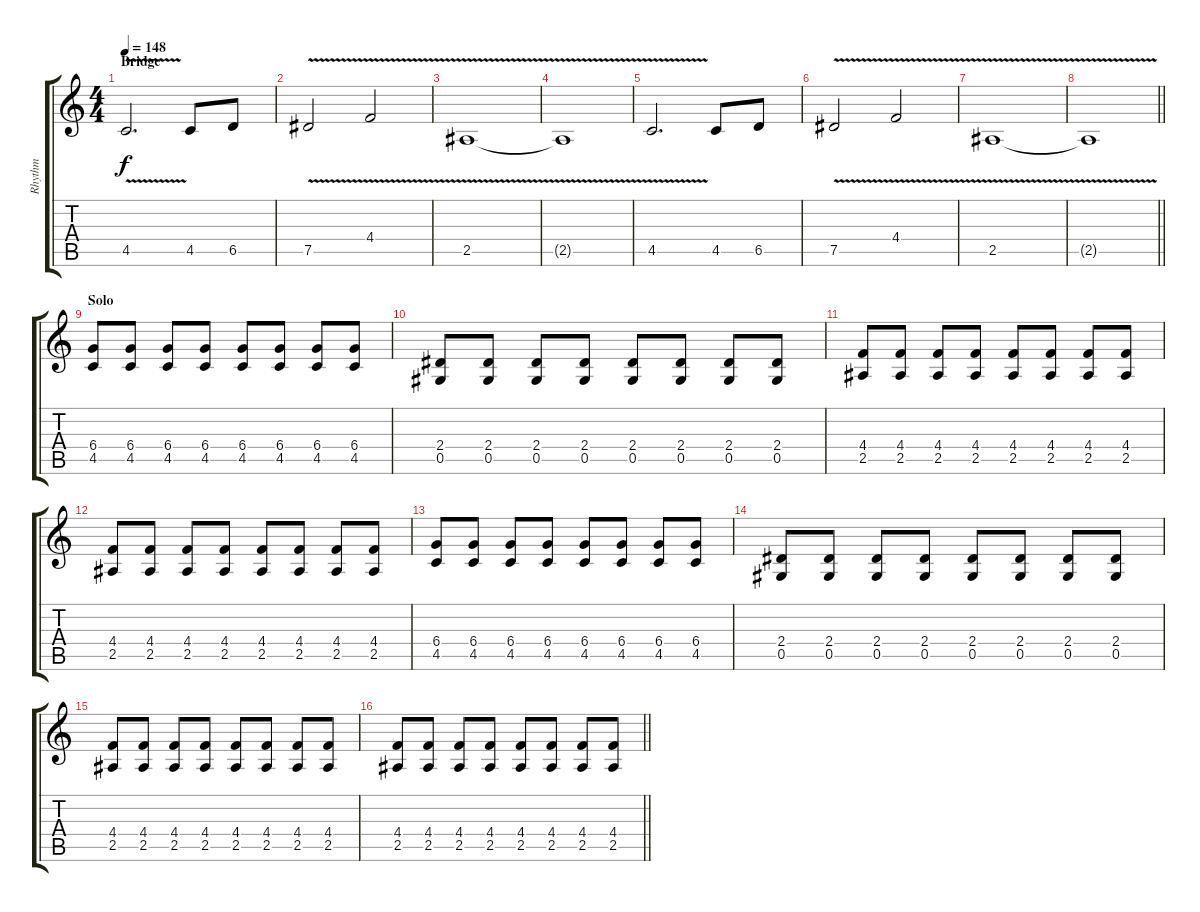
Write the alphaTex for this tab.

\track ("Rhythm" "Rhythm") {instrument distortionguitar}
\staff {score tabs}
\tuning (Eb4 Bb3 Gb3 Db3 Ab2 Eb2) {hide}
\ts (4 4)
\section ("" "Bridge")
\tempo 148
\clef g2
\ks c
4.5{v}.2{d dy f} 4.5.8 6.5.8 |
7.5{v}.2 4.4{v}.2 |
2.5{v}.1 |
2.5{t}.1 |
4.5{v}.2{d} 4.5.8 6.5.8 |
7.5{v}.2 4.4{v}.2 |
2.5{v}.1 |
\barLineRight lightlight
2.5{t}.1 |
\section ("" "Solo")
(6.4 4.5).8{volume 10} (6.4 4.5).8 (6.4 4.5).8 (6.4 4.5).8 (6.4 4.5).8 (6.4 4.5).8 (6.4 4.5).8 (6.4 4.5).8 |
(2.4 0.5).8 (2.4 0.5).8 (2.4 0.5).8 (2.4 0.5).8 (2.4 0.5).8 (2.4 0.5).8 (2.4 0.5).8 (2.4 0.5).8 |
(4.4 2.5).8 (4.4 2.5).8 (4.4 2.5).8 (4.4 2.5).8 (4.4 2.5).8 (4.4 2.5).8 (4.4 2.5).8 (4.4 2.5).8 |
(4.4 2.5).8 (4.4 2.5).8 (4.4 2.5).8 (4.4 2.5).8 (4.4 2.5).8 (4.4 2.5).8 (4.4 2.5).8 (4.4 2.5).8 |
(6.4 4.5).8 (6.4 4.5).8 (6.4 4.5).8 (6.4 4.5).8 (6.4 4.5).8 (6.4 4.5).8 (6.4 4.5).8 (6.4 4.5).8 |
(2.4 0.5).8 (2.4 0.5).8 (2.4 0.5).8 (2.4 0.5).8 (2.4 0.5).8 (2.4 0.5).8 (2.4 0.5).8 (2.4 0.5).8 |
(4.4 2.5).8 (4.4 2.5).8 (4.4 2.5).8 (4.4 2.5).8 (4.4 2.5).8 (4.4 2.5).8 (4.4 2.5).8 (4.4 2.5).8 |
\barLineRight lightlight
(4.4 2.5).8 (4.4 2.5).8 (4.4 2.5).8 (4.4 2.5).8 (4.4 2.5).8 (4.4 2.5).8 (4.4 2.5).8 (4.4 2.5).8
